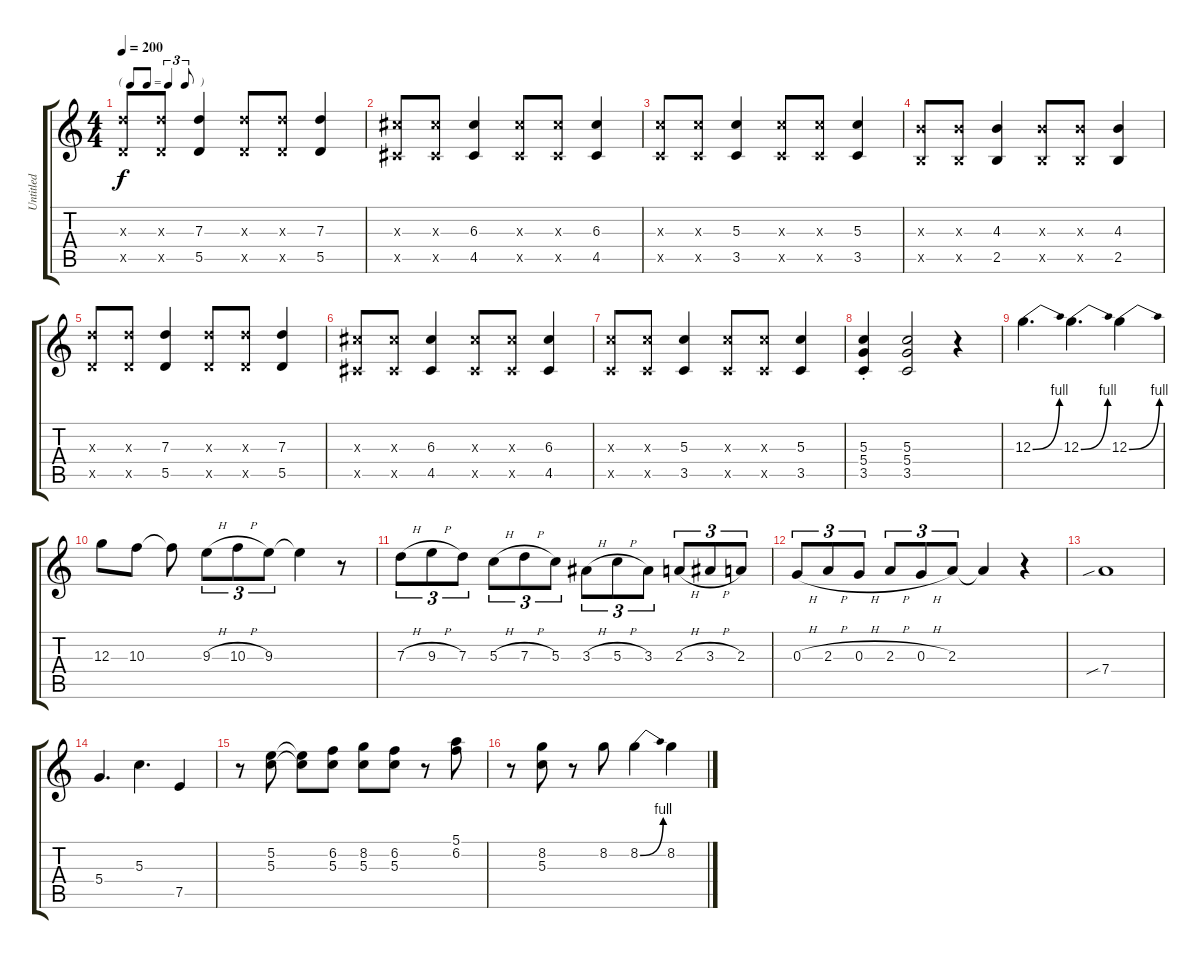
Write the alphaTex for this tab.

\track ("Untitled" "Untitled") {instrument acousticguitarnylon}
\staff {score tabs}
\tuning (E4 B3 G3 D3 A2 E2) {hide}
\ts (4 4)
\tf triplet8th
\tempo 200
\clef g2
\ks c
(7.3{x} 5.5{x}).8{dy f} (7.3{x} 5.5{x}).8 (7.3 5.5).4 (7.3{x} 5.5{x}).8 (7.3{x} 5.5{x}).8 (7.3 5.5).4 |
(6.3{x} 4.5{x}).8 (6.3{x} 4.5{x}).8 (6.3 4.5).4 (6.3{x} 4.5{x}).8 (6.3{x} 4.5{x}).8 (6.3 4.5).4 |
(5.3{x} 3.5{x}).8 (5.3{x} 3.5{x}).8 (5.3 3.5).4 (5.3{x} 3.5{x}).8 (5.3{x} 3.5{x}).8 (5.3 3.5).4 |
(4.3{x} 2.5{x}).8 (4.3{x} 2.5{x}).8 (4.3 2.5).4 (4.3{x} 2.5{x}).8 (4.3{x} 2.5{x}).8 (4.3 2.5).4 |
(7.3{x} 5.5{x}).8 (7.3{x} 5.5{x}).8 (7.3 5.5).4 (7.3{x} 5.5{x}).8 (7.3{x} 5.5{x}).8 (7.3 5.5).4 |
(6.3{x} 4.5{x}).8 (6.3{x} 4.5{x}).8 (6.3 4.5).4 (6.3{x} 4.5{x}).8 (6.3{x} 4.5{x}).8 (6.3 4.5).4 |
(5.3{x} 3.5{x}).8 (5.3{x} 3.5{x}).8 (5.3 3.5).4 (5.3{x} 3.5{x}).8 (5.3{x} 3.5{x}).8 (5.3 3.5).4 |
(5.3{st} 5.4{st} 3.5{st}).4 (5.3 5.4 3.5).2 r.4 |
12.3{be (bend 0 0 60 4)}.4{d} 12.3{be (bend 0 0 60 4)}.4{d} 12.3{be (bend 0 0 60 4)}.4 |
12.3.8 10.3.8 10.3{t}.8 9.3{h}.8{tu (3 2)} 10.3{h}.8{tu (3 2)} 9.3.8{tu (3 2)} 9.3{t}.4 r.8 |
7.3{h}.8{tu (3 2)} 9.3{h}.8{tu (3 2)} 7.3.8{tu (3 2)} 5.3{h}.8{tu (3 2)} 7.3{h}.8{tu (3 2)} 5.3.8{tu (3 2)} 3.3{h}.8{tu (3 2)} 5.3{h}.8{tu (3 2)} 3.3.8{tu (3 2)} 2.3{h}.8{tu (3 2)} 3.3{h}.8{tu (3 2)} 2.3.8{tu (3 2)} |
0.3{h}.8{tu (3 2)} 2.3{h}.8{tu (3 2)} 0.3{h}.8{tu (3 2)} 2.3{h}.8{tu (3 2)} 0.3{h}.8{tu (3 2)} 2.3.8{tu (3 2)} 2.3{t}.4 r.4 |
7.4{sib}.1 |
5.4.4{d} 5.3.4{d} 7.5.4 |
r.8 (5.2 5.3).8 (5.2{t} 5.3{t}).8 (6.2 5.3).8 (8.2 5.3).8 (6.2 5.3).8 r.8 (5.1 6.2).8 |
r.8 (8.2 5.3).8 r.8 8.2.8 8.2{be (bend 0 0 60 4)}.4 8.2.4
